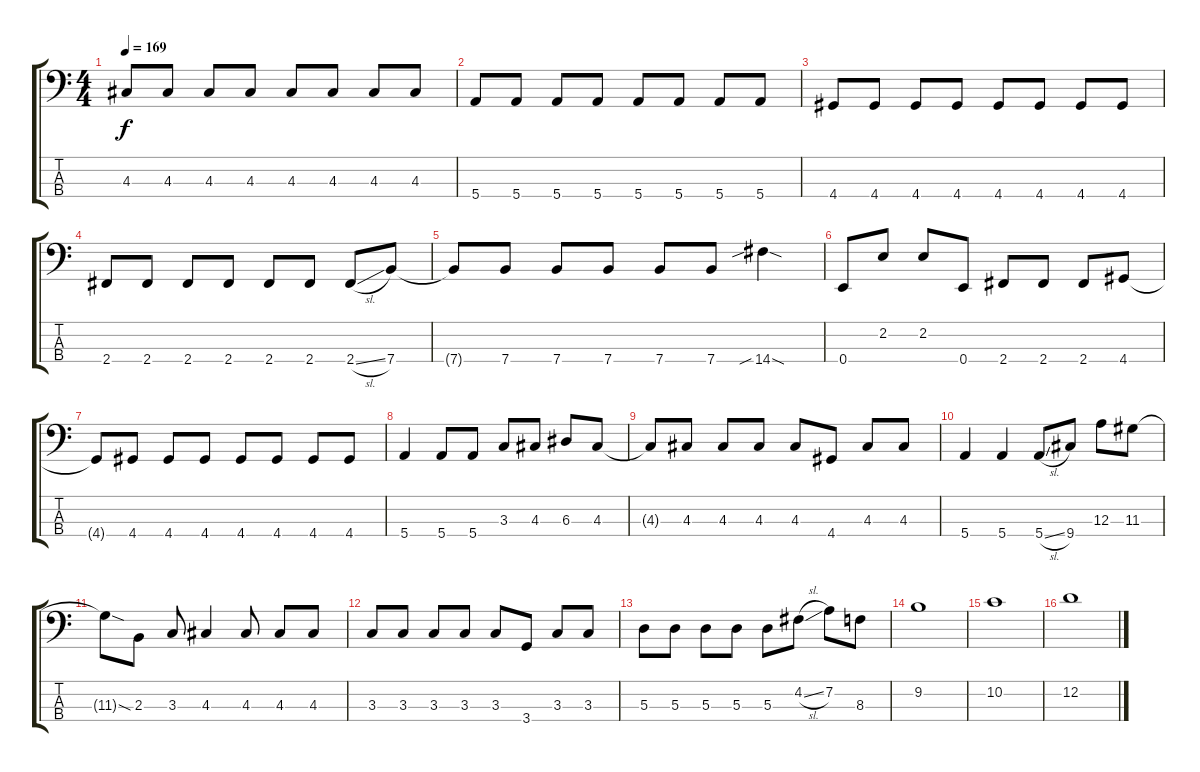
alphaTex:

\track "" {instrument electricbassfinger}
\staff {score tabs}
\tuning (G2 D2 A1 E1) {hide}
\ts (4 4)
\tempo 169
\clef f4
\ks c
4.3.8{dy f} 4.3.8 4.3.8 4.3.8 4.3.8 4.3.8 4.3.8 4.3.8 |
5.4.8 5.4.8 5.4.8 5.4.8 5.4.8 5.4.8 5.4.8 5.4.8 |
4.4.8 4.4.8 4.4.8 4.4.8 4.4.8 4.4.8 4.4.8 4.4.8 |
2.4.8 2.4.8 2.4.8 2.4.8 2.4.8 2.4.8 2.4{sl}.8 7.4.8 |
7.4{t}.8 7.4.8 7.4.8 7.4.8 7.4.8 7.4.8 14.4{sib sod}.4 |
0.4.8 2.2.8 2.2.8 0.4.8 2.4.8 2.4.8 2.4.8 4.4.8 |
4.4{t}.8 4.4.8 4.4.8 4.4.8 4.4.8 4.4.8 4.4.8 4.4.8 |
5.4.4 5.4.8 5.4.8 3.3.8 4.3.8 6.3.8 4.3.8 |
4.3{t}.8 4.3.8 4.3.8 4.3.8 4.3.8 4.4.8 4.3.8 4.3.8 |
5.4.4 5.4.4 5.4{sl}.8 9.4.8 12.3.8 11.3.8 |
11.3{sod t}.8 2.3.8 3.3.8 4.3.4 4.3.8 4.3.8 4.3.8 |
3.3.8 3.3.8 3.3.8 3.3.8 3.3.8 3.4.8 3.3.8 3.3.8 |
5.3.8 5.3.8 5.3.8 5.3.8 5.3.8 4.2{sl}.8 7.2.8 8.3.8 |
9.2.1 |
10.2.1 |
12.2.1
